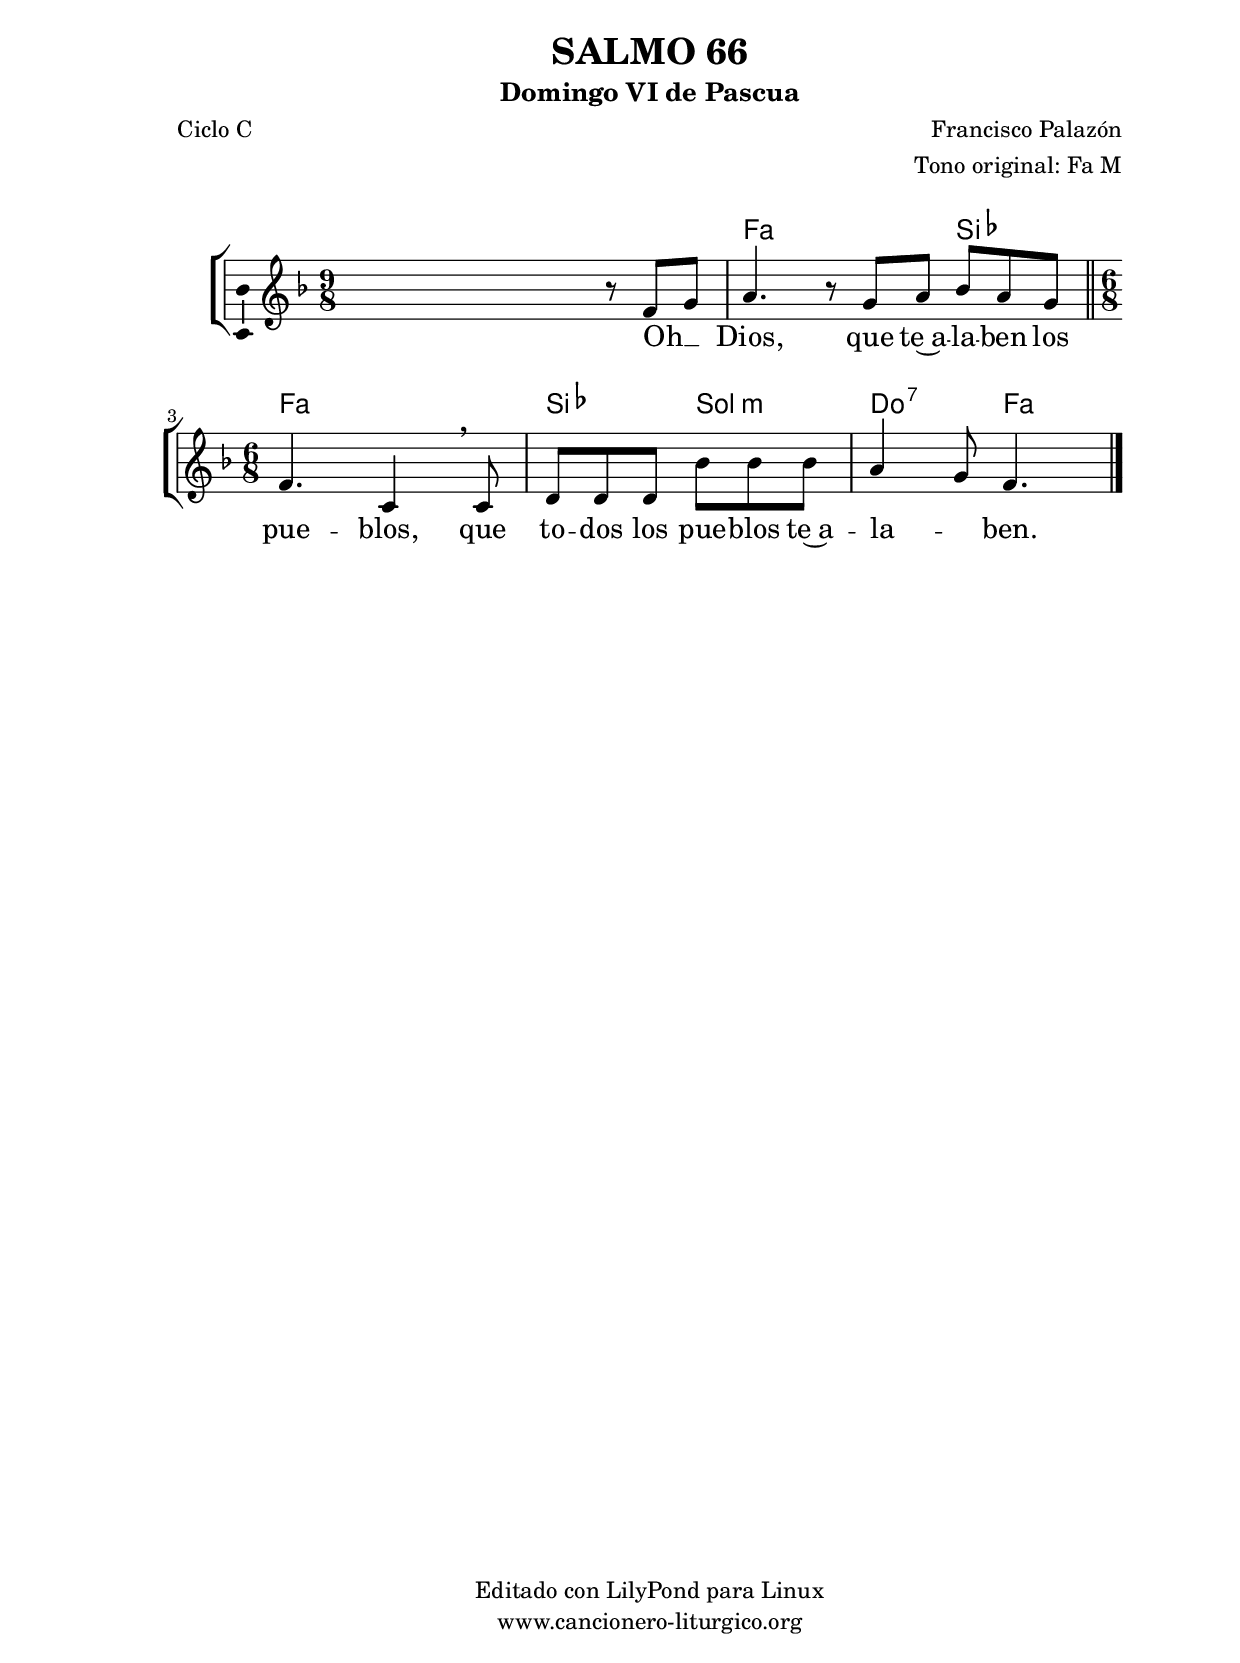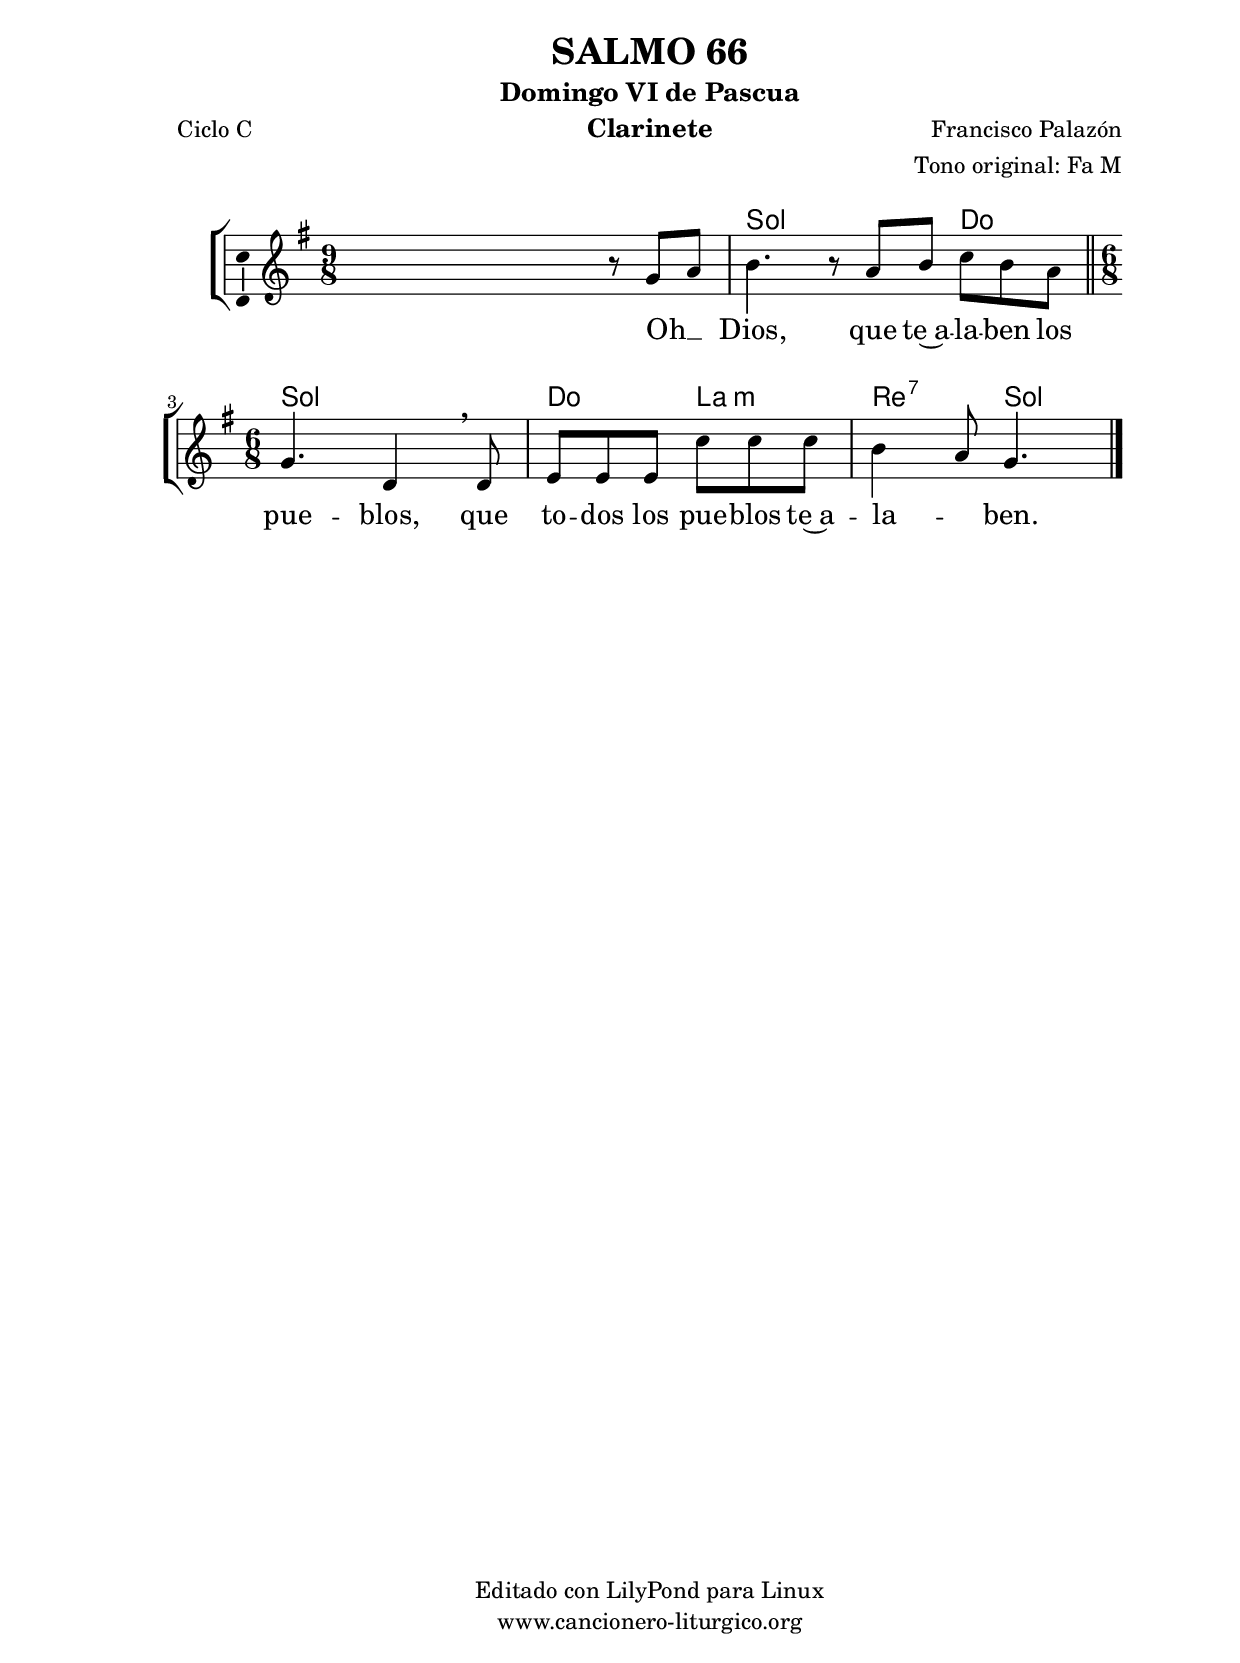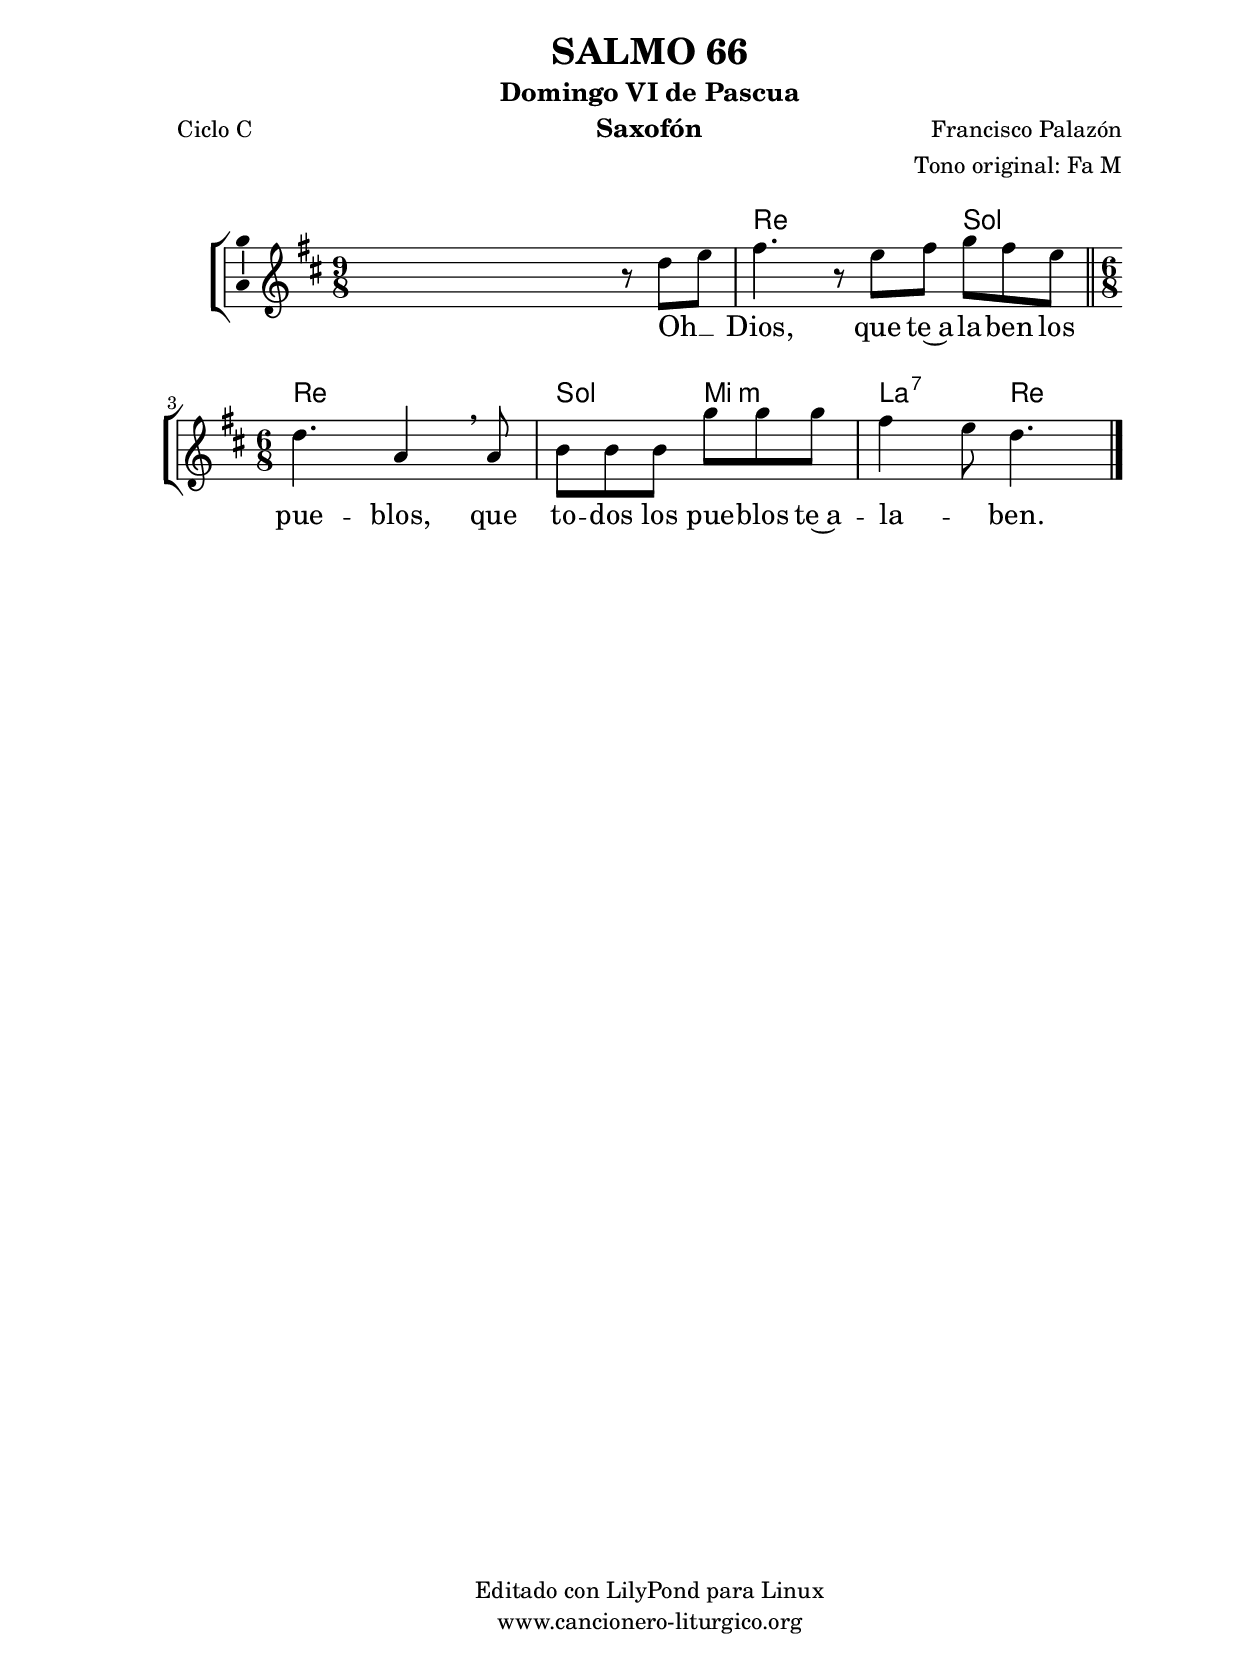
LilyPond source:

%
%para convertir .midi en .wav:
%timidity filename.midi -Ow -o finename.wav
%
%
%Para convertir de .wav a .mp3:
%lame -h -m j filename.wav
%
%
%para escuchar el midi:
%timidity nombrefichero.midi
%


%versión de lilypond para la que se ha escrito esta partitura:
\version "2.16.0"

	%Tamaño papel
	#(set-default-paper-size "a4")
	%Tamaño partitura
	#(set-global-staff-size 20)
	%No responde al pulsar sobre una nota
	#(ly:set-option 'point-and-click #f)

%parámetros del encabezamiento:
\header {
	title = "SALMO 66"
	subtitle = "Domingo VI de Pascua"
	composer = "Francisco Palazón"
	poet = "Ciclo C"
	meter = ""
	arranger = "Tono original: Fa M"
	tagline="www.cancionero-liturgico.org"
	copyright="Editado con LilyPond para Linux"
	}

%parámetros asociados al papel:
\paper  {
	oddHeaderMarkup = \markup {\fill-line { \on-the-fly #not-first-page \fromproperty #'header:title \on-the-fly #not-first-page \fromproperty #'header:composer }}
	evenHeaderMarkup = \markup {\fill-line { \fromproperty #'header:composer \fromproperty #'header:title }}
	#(set-paper-size "a4")
	print-page-number = ##f
	first-page-number = 1
	print-first-page-number = ##f
%	head-separation = 3.0 \cm
	top-margin = 2.0 \cm
	bottom-margin = 0.5\cm
%%%	bottom-margin = -1.0\cm
	left-margin = 3.0 \cm
	line-width = 16.0 \cm 
	indent = 8\mm
	interscoreline = 2.\mm
	between-system-space = 15\mm
%	para que las partituras no llenen la hoja:
	ragged-bottom = ##t
%	idem para la última hoja:
	ragged-last-bottom = ##f
%	para que las partituras llenen el ancho del papel:
	ragged-last = ##f
	after-title-space = 2.5 \cm
%page-count=1
%system-count=8

	%Flexible Vertical Spacing
%	markup-markup-spacing =
%	#'((basic-distance . 15) (minimum-distance . 15) (padding . 3))
	markup-system-spacing =
	#'((basic-distance . 15) (minimum-distance . 15) (padding . 3))
	system-system-spacing =
	#'((basic-distance . 15) (minimum-distance . 15) (padding . 3))
	score-system-spacing =
	#'((basic-distance . 15) (minimum-distance . 15) (padding . 5))
%	top-system-spacing = % header
%	#'((basic-distance . 8) (minimum-distance . 0) (padding . 3))
%	top-markup-spacing =
%	#'((basic-distance . 20) (minimum-distance . 20) (padding . 3))
	last-bottom-spacing = % footer
	#'((basic-distance . 5) (minimum-distance . 5) (padding . 3))
%	score-markup-spacing =
%	#'((basic-distance . 16) (minimum-distance . 13) (padding . 3))

	}


%parámetros que afectan a toda la partitura:
global =  {
	%clave de sol (G):
	\clef G
	%armadura:
%	\transpose f a
	\key f \major
	\tempo 4=90
	\set Score.tempoHideNote = ##t
	}


acordes = {
	\italianChords
	\chordmode {
%	\transpose f a
{

s1 s8
f4. s bes f s bes g:m c:7 f

	}
	}
}

melodia = 
%	\transpose f a
{
	\relative c'{

\time 9/8
%%%s2 s4 \times 3/2{f8 g}
s2 s4 r8 f8 g
a4. r8 g8 a bes a g

\bar "||"
\time 6/8
f4. c4 \breathe c8
d8 d d bes' bes bes
a4 g8 f4.

	\bar "|."
	}
	}


texto = \lyricmode {
Oh __ _ Dios, que te~a -- la -- ben los pue -- blos,
que to -- dos los pue -- blos te~a -- la -- _ ben.
	}


acordesStaff = \context ChordNames = acordesStaff <<
	\set chordChanges = ##t
	\acordes
	>>


vozStaff = \context Voice = vozStaff
\with {\consists "Ambitus_engraver"}
<<
%	\set Staff.instrumentName = ""
%	\set Staff.shortInstrumentName = ""
%	\set Staff.midiInstrument = #"clarinet"
%	\set Staff.midiInstrument = #"cello"
%	\set Staff.midiInstrument = #"flute"
	\set Staff.midiInstrument = #"electric guitar (jazz)"
%	\set Staff.midiInstrument = #"english horn"
%	\set Staff.midiInstrument = #"violin"
%	\set Staff.midiInstrument = #"glockenspiel"
	\set Staff.midiMinimumVolume = #0.7
	\set Staff.midiMaximumVolume = #0.9
	\global
	\melodia
	>>


textoStaff = \context Lyrics = textoStaff <<
	\lyricsto vozStaff \texto
	>>

\book {
	\score {
		\context ChoirStaff {
			\override StaffGroup.SystemStartBracket #'collapse-height = #1
			\override Score.SystemStartBar #'collapse-height = #1
			<<
			\acordesStaff
			\vozStaff
			\textoStaff
			>>
			}
		\layout {
	    		\context {
				\Lyrics
				\override LyricText #'font-size = #2
				}
	   		 \context {
				\Score
				%fontSize = #3
				\override StaffSymbol #'staff-space = #(magstep +3)
				%\override Beam #'thickness = #0.55
				%\override SpacingSpanner #'spacing-increment = #1.0
				%\override Slur #'height-limit = #1.5
				}
			}
		}
	\score {
		\unfoldRepeats
		\context ChoirStaff {
			<<
			\acordesStaff
			\vozStaff
			>>
			}
		\midi {
	  		\context {
	  			\Score
				tempoWholesPerMinute = #(ly:make-moment 70 4)
				}
			}
		}
	}

%Partitura para clarinete
#(define output-suffix "C")
\book {
	\header{
		instrument = "Clarinete"
		}
	\score {
		\context ChoirStaff {
			\override StaffGroup.SystemStartBracket #'collapse-height = #1
			\override Score.SystemStartBar #'collapse-height = #1
\transpose c d
			<<
			\acordesStaff
			\vozStaff
			\textoStaff
			>>
			}
		\layout {
	    		\context {
				\Lyrics
				\override LyricText #'font-size = #2
				}
	   		 \context {
				\Score
				%fontSize = #3
				\override StaffSymbol #'staff-space = #(magstep +3)
				%\override Beam #'thickness = #0.55
				%\override SpacingSpanner #'spacing-increment = #1.0
				%\override Slur #'height-limit = #1.5
				}
			}
		}
	}

%Partitura para saxofón
#(define output-suffix "S")
\book {
	\header{
		instrument = "Saxofón"
		}
	\score {
		\context ChoirStaff {
			\override StaffGroup.SystemStartBracket #'collapse-height = #1
			\override Score.SystemStartBar #'collapse-height = #1
\transpose c a
			<<
			\acordesStaff
			\vozStaff
			\textoStaff
			>>
			}
		\layout {
	    		\context {
				\Lyrics
				\override LyricText #'font-size = #2
				}
	   		 \context {
				\Score
				%fontSize = #3
				\override StaffSymbol #'staff-space = #(magstep +3)
				%\override Beam #'thickness = #0.55
				%\override SpacingSpanner #'spacing-increment = #1.0
				%\override Slur #'height-limit = #1.5
				}
			}
		}
	}

